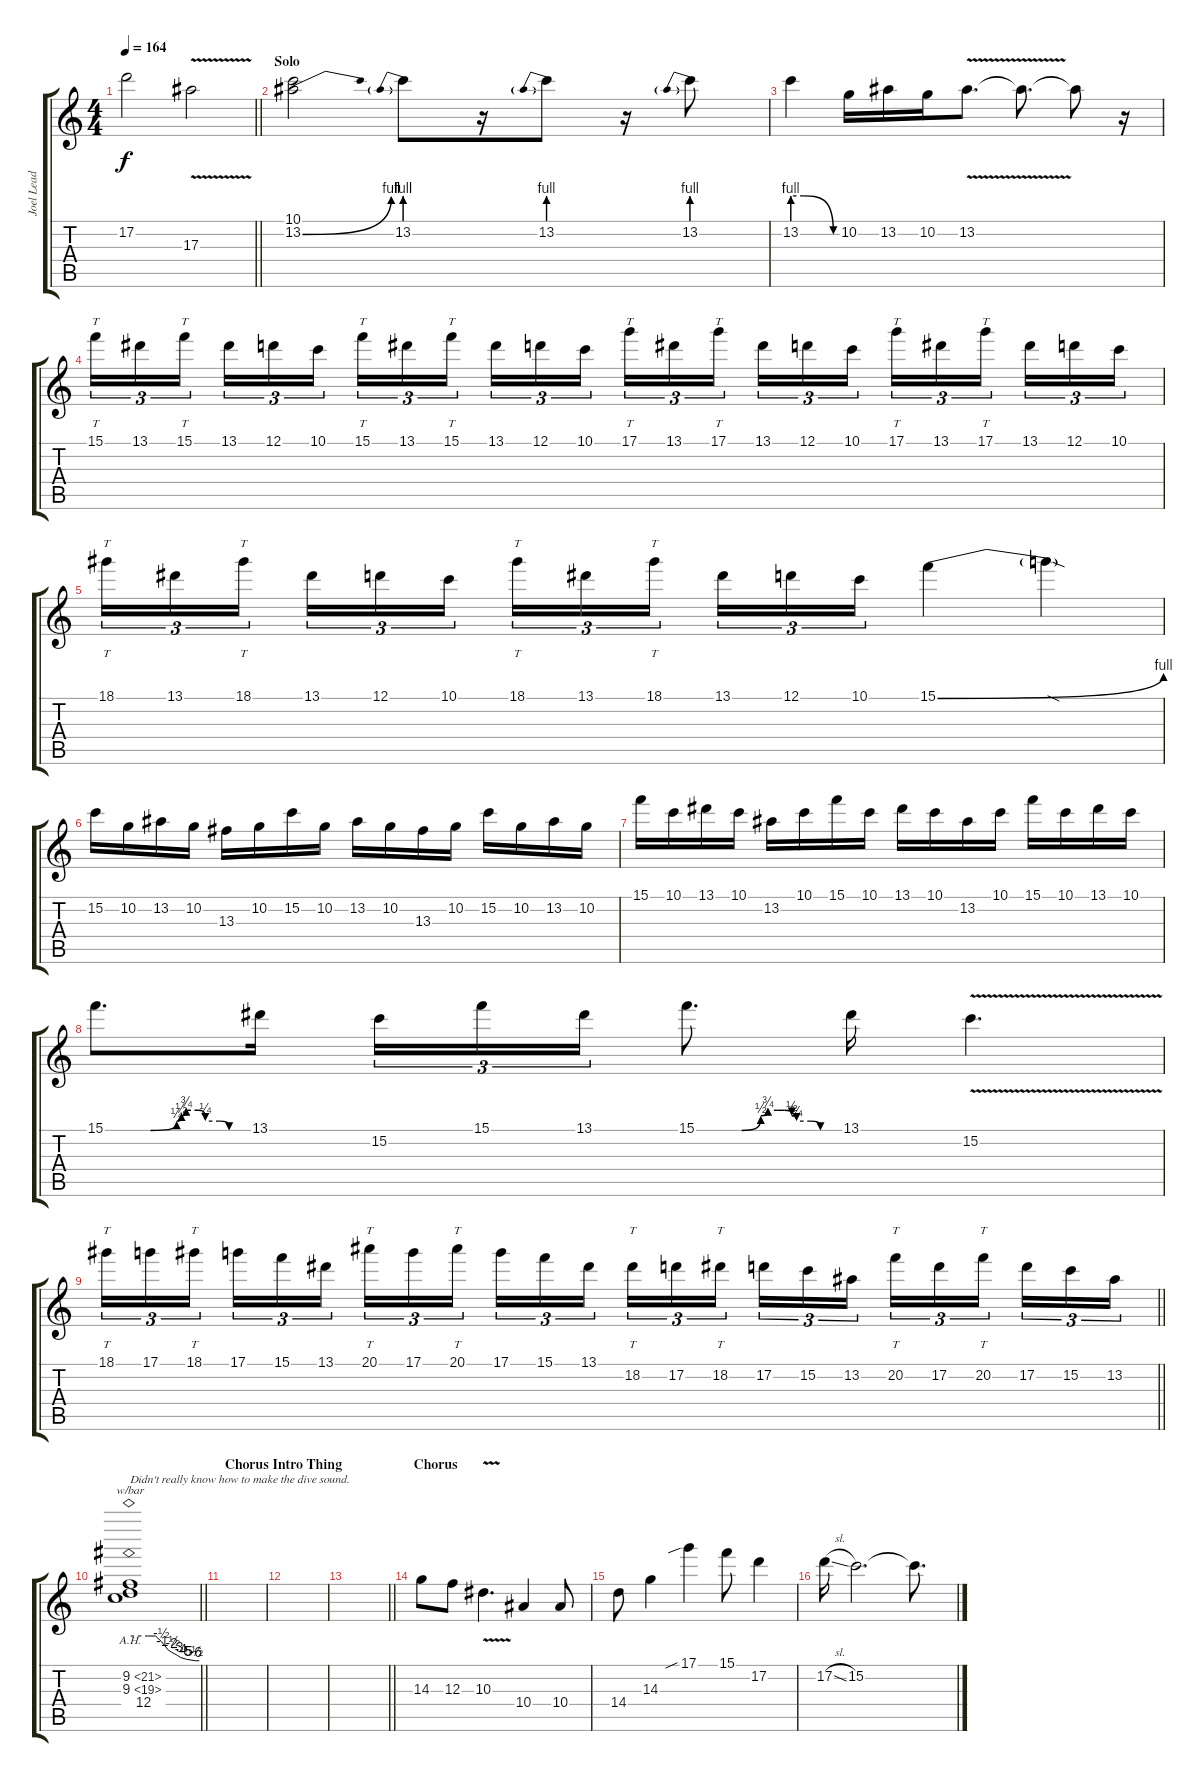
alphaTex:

\track ("Joel Lead" "Joel Lead") {instrument distortionguitar}
\staff {score tabs}
\tuning (D4 A3 F3 C3 G2 C2) {hide}
\ts (4 4)
\tempo 164
\clef g2
\barLineRight lightlight
\ks c
17.2.2{dy f} 17.3{v}.2 |
\section ("" "Solo")
(10.1 13.2{be (bend 0 0 60 4)}).2 13.2{be (prebend 0 4 60 4)}.8 r.16 13.2{be (prebend 0 4 60 4)}.8 r.16 13.2{be (prebend 0 4 60 4)}.8 |
13.2{be (custom 0 4 15 4 55 0 60 0)}.4 10.2.16 13.2.16 10.2.16 13.2{v}.8{d} 13.2{t}.8{d} 13.2{t}.8 r.16 |
15.1.16{tt tu (3 2)} 13.1.16{tu (3 2)} 15.1.16{tt tu (3 2) beam splitsecondary} 13.1.16{tu (3 2)} 12.1.16{tu (3 2)} 10.1.16{tu (3 2)} 15.1.16{tt tu (3 2)} 13.1.16{tu (3 2)} 15.1.16{tt tu (3 2) beam splitsecondary} 13.1.16{tu (3 2)} 12.1.16{tu (3 2)} 10.1.16{tu (3 2)} 17.1.16{tt tu (3 2)} 13.1.16{tu (3 2)} 17.1.16{tt tu (3 2) beam splitsecondary} 13.1.16{tu (3 2)} 12.1.16{tu (3 2)} 10.1.16{tu (3 2)} 17.1.16{tt tu (3 2)} 13.1.16{tu (3 2)} 17.1.16{tt tu (3 2) beam splitsecondary} 13.1.16{tu (3 2)} 12.1.16{tu (3 2)} 10.1.16{tu (3 2)} |
18.1.16{tt tu (3 2)} 13.1.16{tu (3 2)} 18.1.16{tt tu (3 2) beam splitsecondary} 13.1.16{tu (3 2)} 12.1.16{tu (3 2)} 10.1.16{tu (3 2)} 18.1.16{tt tu (3 2)} 13.1.16{tu (3 2)} 18.1.16{tt tu (3 2) beam splitsecondary} 13.1.16{tu (3 2)} 12.1.16{tu (3 2)} 10.1.16{tu (3 2)} 15.1{be (bend 0 0 60 4)}.4 15.1{sod t}.4 |
15.2.16 10.2.16 13.2.16 10.2.16 13.3.16 10.2.16 15.2.16 10.2.16 13.2.16 10.2.16 13.3.16 10.2.16 15.2.16 10.2.16 13.2.16 10.2.16 |
15.1.16 10.1.16 13.1.16 10.1.16 13.2.16 10.1.16 15.1.16 10.1.16 13.1.16 10.1.16 13.2.16 10.1.16 15.1.16 10.1.16 13.1.16 10.1.16 |
15.1{be (custom 0 0 19 0 30 1 32 2 34 3 39 3 42 1 48 1 52 0 57 0 60 0)}.8{d} 13.1.16 15.2.16{tu (3 2)} 15.1.16{tu (3 2)} 13.1.16{tu (3 2)} 15.1{be (custom 0 0 19 0 27 2 30 3 34 3 37 3 40 2 42 1 48 1 52 0 57 0 60 0)}.8{d} 13.1.16 15.2{v}.4{d} |
\barLineRight lightlight
18.1.16{tt tu (3 2)} 17.1.16{tu (3 2)} 18.1.16{tt tu (3 2) beam splitsecondary} 17.1.16{tu (3 2)} 15.1.16{tu (3 2)} 13.1.16{tu (3 2)} 20.1.16{tt tu (3 2)} 17.1.16{tu (3 2)} 20.1.16{tt tu (3 2) beam splitsecondary} 17.1.16{tu (3 2)} 15.1.16{tu (3 2)} 13.1.16{tu (3 2)} 18.2.16{tt tu (3 2)} 17.2.16{tu (3 2)} 18.2.16{tt tu (3 2) beam splitsecondary} 17.2.16{tu (3 2)} 15.2.16{tu (3 2)} 13.2.16{tu (3 2)} 20.2.16{tt tu (3 2)} 17.2.16{tu (3 2)} 20.2.16{tt tu (3 2) beam splitsecondary} 17.2.16{tu (3 2)} 15.2.16{tu (3 2)} 13.2.16{tu (3 2)} |
\barLineRight lightlight
(9.2{ah 12} 9.3{ah 10} 12.4).1{tbe (custom default 0 0 16 0 22 0 27 -2 33 -6 36 -8 41 -12 44 -16 49 -20 53 -22 57 -24 60 -24) txt "Didn't really know how to make the dive sound."} |
\section ("" "Chorus Intro Thing")
|
|
\barLineRight lightlight
|
\section ("" "Chorus")
14.3.8 12.3.8 10.3{v}.4{d} 10.4.4 10.4.8 |
14.4.8 14.3.4 17.1{sib}.4 15.1.8 17.2.4 |
17.2{sl}.16 15.2.2{d} 15.2{t}.8{d}
